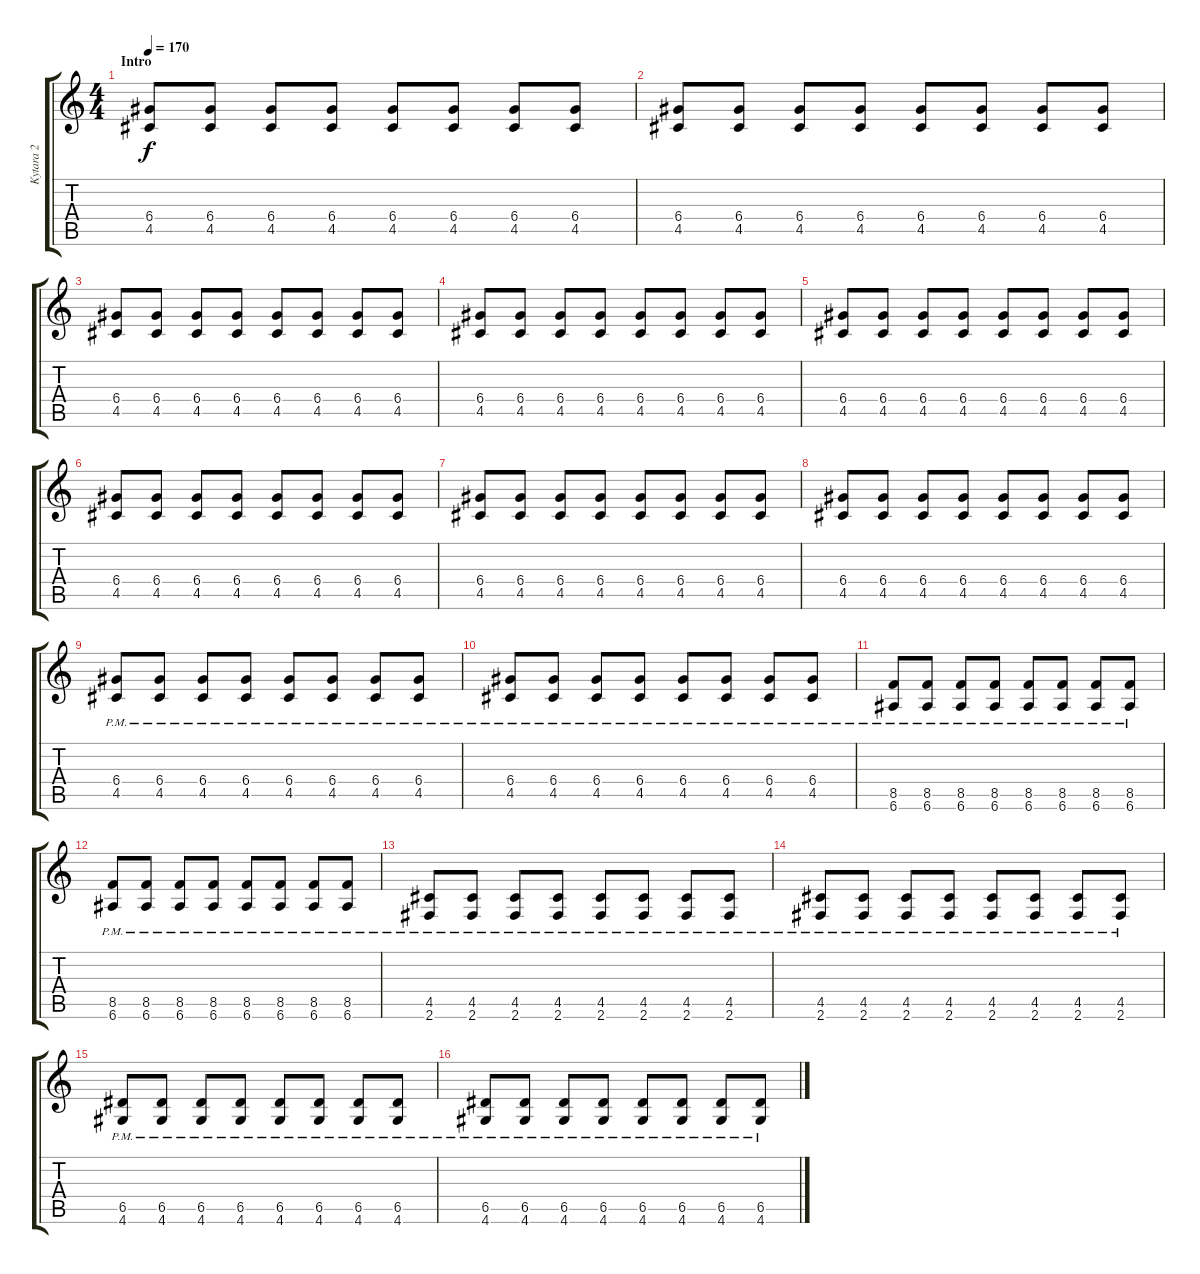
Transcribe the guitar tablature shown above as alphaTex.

\track ("Kytara 2" "Kytara 2") {instrument distortionguitar}
\staff {score tabs}
\tuning (E4 B3 G3 D3 A2 E2) {hide}
\ts (4 4)
\section ("" "Intro")
\tempo 170
\clef g2
\ks c
(6.4 4.5).8{dy f volume 10 instrument distortionguitar} (6.4 4.5).8 (6.4 4.5).8 (6.4 4.5).8 (6.4 4.5).8 (6.4 4.5).8 (6.4 4.5).8 (6.4 4.5).8 |
(6.4 4.5).8 (6.4 4.5).8 (6.4 4.5).8 (6.4 4.5).8 (6.4 4.5).8 (6.4 4.5).8 (6.4 4.5).8 (6.4 4.5).8 |
(6.4 4.5).8 (6.4 4.5).8 (6.4 4.5).8 (6.4 4.5).8 (6.4 4.5).8 (6.4 4.5).8 (6.4 4.5).8 (6.4 4.5).8 |
(6.4 4.5).8 (6.4 4.5).8 (6.4 4.5).8 (6.4 4.5).8 (6.4 4.5).8 (6.4 4.5).8 (6.4 4.5).8 (6.4 4.5).8 |
(6.4 4.5).8 (6.4 4.5).8 (6.4 4.5).8 (6.4 4.5).8 (6.4 4.5).8 (6.4 4.5).8 (6.4 4.5).8 (6.4 4.5).8 |
(6.4 4.5).8 (6.4 4.5).8 (6.4 4.5).8 (6.4 4.5).8 (6.4 4.5).8 (6.4 4.5).8 (6.4 4.5).8 (6.4 4.5).8 |
(6.4 4.5).8 (6.4 4.5).8 (6.4 4.5).8 (6.4 4.5).8 (6.4 4.5).8 (6.4 4.5).8 (6.4 4.5).8 (6.4 4.5).8 |
(6.4 4.5).8 (6.4 4.5).8 (6.4 4.5).8 (6.4 4.5).8 (6.4 4.5).8 (6.4 4.5).8 (6.4 4.5).8 (6.4 4.5).8 |
(6.4{pm} 4.5{pm}).8{volume 13} (6.4{pm} 4.5{pm}).8 (6.4{pm} 4.5{pm}).8 (6.4{pm} 4.5{pm}).8 (6.4{pm} 4.5{pm}).8 (6.4{pm} 4.5{pm}).8 (6.4{pm} 4.5{pm}).8 (6.4{pm} 4.5{pm}).8 |
(6.4{pm} 4.5{pm}).8 (6.4{pm} 4.5{pm}).8 (6.4{pm} 4.5{pm}).8 (6.4{pm} 4.5{pm}).8 (6.4{pm} 4.5{pm}).8 (6.4{pm} 4.5{pm}).8 (6.4{pm} 4.5{pm}).8 (6.4{pm} 4.5{pm}).8 |
(8.5{pm} 6.6{pm}).8 (8.5{pm} 6.6{pm}).8 (8.5{pm} 6.6{pm}).8 (8.5{pm} 6.6{pm}).8 (8.5{pm} 6.6{pm}).8 (8.5{pm} 6.6{pm}).8 (8.5{pm} 6.6{pm}).8 (8.5{pm} 6.6{pm}).8 |
(8.5{pm} 6.6{pm}).8 (8.5{pm} 6.6{pm}).8 (8.5{pm} 6.6{pm}).8 (8.5{pm} 6.6{pm}).8 (8.5{pm} 6.6{pm}).8 (8.5{pm} 6.6{pm}).8 (8.5{pm} 6.6{pm}).8 (8.5{pm} 6.6{pm}).8 |
(4.5{pm} 2.6{pm}).8 (4.5{pm} 2.6{pm}).8 (4.5{pm} 2.6{pm}).8 (4.5{pm} 2.6{pm}).8 (4.5{pm} 2.6{pm}).8 (4.5{pm} 2.6{pm}).8 (4.5{pm} 2.6{pm}).8 (4.5{pm} 2.6{pm}).8 |
(4.5{pm} 2.6{pm}).8 (4.5{pm} 2.6{pm}).8 (4.5{pm} 2.6{pm}).8 (4.5{pm} 2.6{pm}).8 (4.5{pm} 2.6{pm}).8 (4.5{pm} 2.6{pm}).8 (4.5{pm} 2.6{pm}).8 (4.5{pm} 2.6{pm}).8 |
(6.5{pm} 4.6{pm}).8 (6.5{pm} 4.6{pm}).8 (6.5{pm} 4.6{pm}).8 (6.5{pm} 4.6{pm}).8 (6.5{pm} 4.6{pm}).8 (6.5{pm} 4.6{pm}).8 (6.5{pm} 4.6{pm}).8 (6.5{pm} 4.6{pm}).8 |
(6.5{pm} 4.6{pm}).8 (6.5{pm} 4.6{pm}).8 (6.5{pm} 4.6{pm}).8 (6.5{pm} 4.6{pm}).8 (6.5{pm} 4.6{pm}).8 (6.5{pm} 4.6{pm}).8 (6.5{pm} 4.6{pm}).8 (6.5{pm} 4.6{pm}).8
